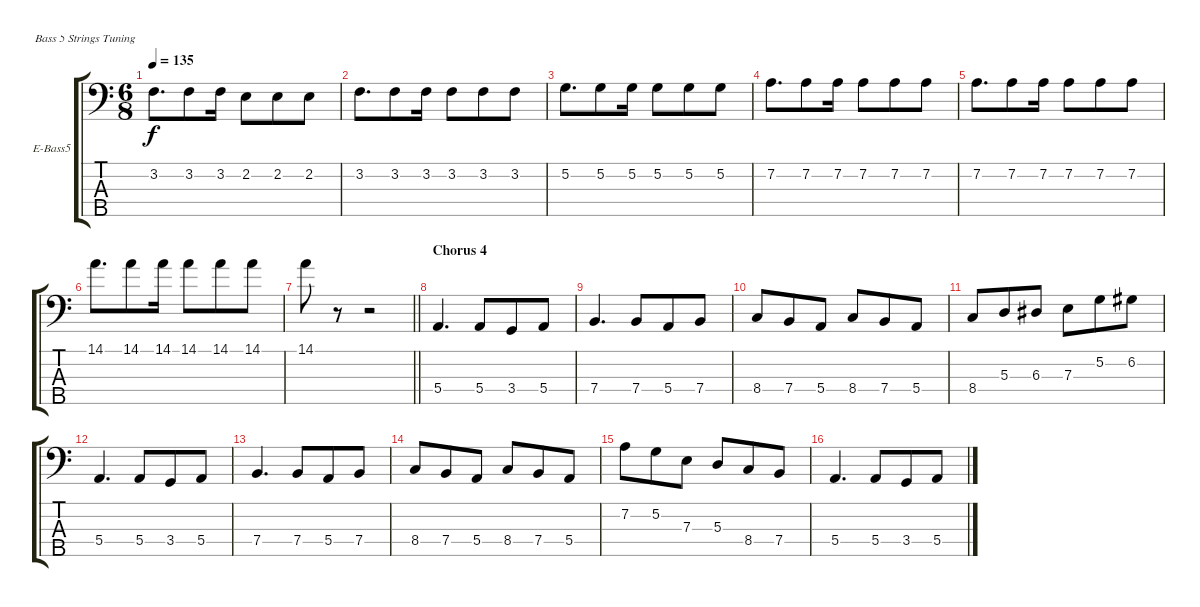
\bracketExtendMode groupsimilarinstruments
\firstSystemTrackNameOrientation horizontal
\otherSystemsTrackNameOrientation horizontal
\track ("bass (Andrey Stefnuk)" "E-Bass5") {instrument electricbassfinger}
\staff {score tabs}
\tuning (G2 D2 A1 E1 B0)
\ts (6 8)
\tempo 135
\clef f4
\ks aminor
3.2.8{d dy f} 3.2.8 3.2.16 2.2.8 2.2.8 2.2.8 |
3.2.8{d} 3.2.8 3.2.16 3.2.8 3.2.8 3.2.8 |
5.2.8{d} 5.2.8 5.2.16 5.2.8 5.2.8 5.2.8 |
7.2.8{d} 7.2.8 7.2.16 7.2.8 7.2.8 7.2.8 |
7.2.8{d} 7.2.8 7.2.16 7.2.8 7.2.8 7.2.8 |
14.1.8{d} 14.1.8 14.1.16 14.1.8 14.1.8 14.1.8 |
\barLineRight lightlight
14.1.8 r.8 r.2 |
\section ("" "Chorus 4")
5.4.4{d} 5.4.8 3.4.8 5.4.8 |
7.4.4{d} 7.4.8 5.4.8 7.4.8 |
8.4.8 7.4.8 5.4.8 8.4.8 7.4.8 5.4.8 |
8.4.8 5.3.8 6.3.8 7.3.8 5.2.8 6.2.8 |
5.4.4{d} 5.4.8 3.4.8 5.4.8 |
7.4.4{d} 7.4.8 5.4.8 7.4.8 |
8.4.8 7.4.8 5.4.8 8.4.8 7.4.8 5.4.8 |
7.2.8 5.2.8 7.3.8 5.3.8 8.4.8 7.4.8 |
5.4.4{d} 5.4.8 3.4.8 5.4.8
